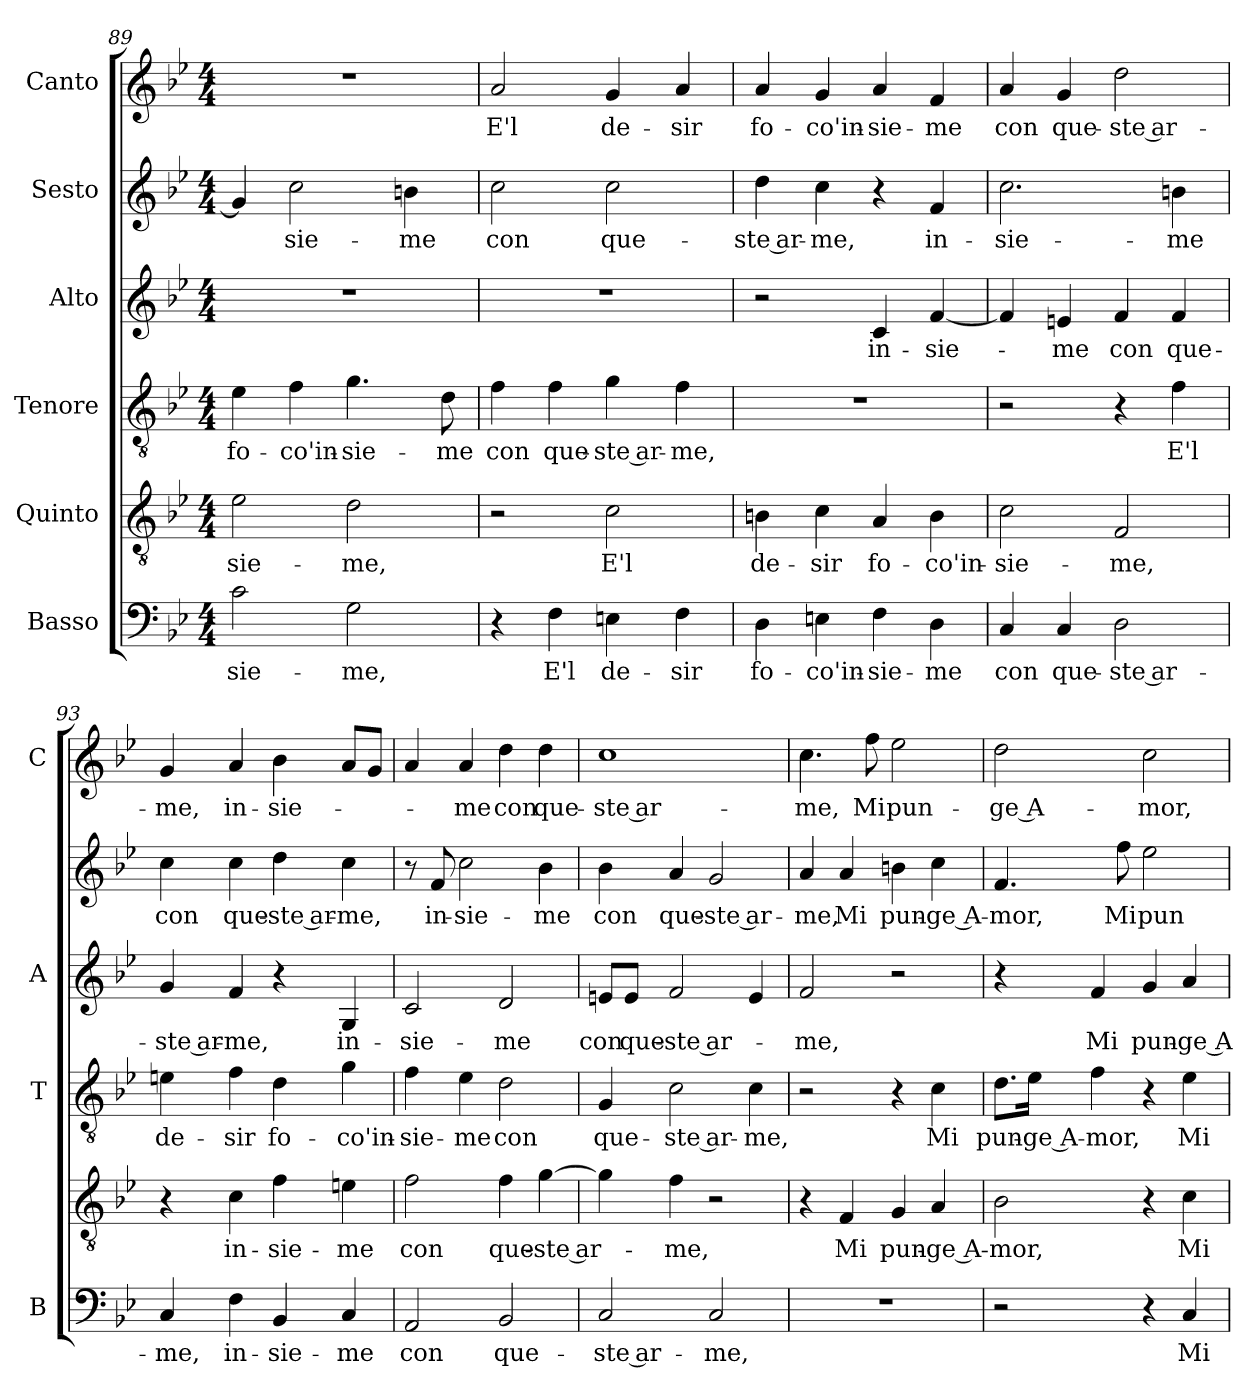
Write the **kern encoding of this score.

**kern	**text	**kern	**text	**kern	**text	**kern	**text	**kern	**text	**kern	**text
*part6	*part6	*part5	*part5	*part4	*part4	*part3	*part3	*part2	*part2	*part1	*part1
*staff6	*staff6	*staff5	*staff5	*staff4	*staff4	*staff3	*staff3	*staff2	*staff2	*staff1	*staff1
*I"Basso	*	*I"Quinto	*	*I"Tenore	*	*I"Alto	*	*I"Sesto	*	*I"Canto	*
*I'B	*	*	*	*I'T	*	*I'A	*	*	*	*I'C	*
*clefF4	*	*clefGv2	*	*clefGv2	*	*clefG2	*	*clefG2	*	*clefG2	*
*k[b-e-]	*	*k[b-e-]	*	*k[b-e-]	*	*k[b-e-]	*	*k[b-e-]	*	*k[b-e-]	*
*B-:	*	*B-:	*	*B-:	*	*B-:	*	*B-:	*	*B-:	*
*M4/4	*	*M4/4	*	*M4/4	*	*M4/4	*	*M4/4	*	*M4/4	*
=89	=89	=89	=89	=89	=89	=89	=89	=89	=89	=89	=89
!	!LO:LY:b	!	!LO:LY:b	!	!LO:LY:b	!	!	!	!	!	!
2c\	-sie-	2e-\	-sie-	4e-\	fo-	1r	.	4g/]	.	1r	.
!	!	!	!	!	!LO:LY:b	!	!	!	!LO:LY:b	!	!
.	.	.	.	4f\	-co'in-	.	.	2cc\	-sie-	.	.
!	!LO:LY:b	!	!LO:LY:b	!	!LO:LY:b	!	!	!	!	!	!
2G\	-me,	2d\	-me,	4.g\	-sie-	.	.	.	.	.	.
!	!	!	!	!	!	!	!	!	!LO:LY:b	!	!
.	.	.	.	.	.	.	.	4bn\	-me	.	.
!	!	!	!	!	!LO:LY:b	!	!	!	!	!	!
.	.	.	.	8d\	-me	.	.	.	.	.	.
=90	=90	=90	=90	=90	=90	=90	=90	=90	=90	=90	=90
!	!	!	!	!	!LO:LY:b	!	!	!	!LO:LY:b	!	!LO:LY:b
4r	.	2r	.	4f\	con	1r	.	2cc\	con	2a/	E'l
!	!LO:LY:b	!	!	!	!LO:LY:b	!	!	!	!	!	!
4F\	E'l	.	.	4f\	que-	.	.	.	.	.	.
!	!LO:LY:b	!	!LO:LY:b	!	!LO:LY:b	!	!	!	!LO:LY:b	!	!LO:LY:b
4En\	de-	2c\	E'l	4g\	-ste ar-	.	.	2cc\	que-	4g/	de-
!	!LO:LY:b	!	!	!	!LO:LY:b	!	!	!	!	!	!LO:LY:b
4F\	-sir	.	.	4f\	-me,	.	.	.	.	4a/	-sir
=91	=91	=91	=91	=91	=91	=91	=91	=91	=91	=91	=91
!	!LO:LY:b	!	!LO:LY:b	!	!	!	!	!	!LO:LY:b	!	!LO:LY:b
4D\	fo-	4Bn\	de-	1r	.	2r	.	4dd\	-ste ar-	4a/	fo-
!	!LO:LY:b	!	!LO:LY:b	!	!	!	!	!	!LO:LY:b	!	!LO:LY:b
4En\	-co'in-	4c\	-sir	.	.	.	.	4cc\	-me,	4g/	-co'in-
!	!LO:LY:b	!	!LO:LY:b	!	!	!	!LO:LY:b	!	!	!	!LO:LY:b
4F\	-sie-	4A/	fo-	.	.	4c/	in-	4r	.	4a/	-sie-
!	!LO:LY:b	!	!LO:LY:b	!	!	!	!LO:LY:b	!	!LO:LY:b	!	!LO:LY:b
4D\	-me	4B\	-co'in-	.	.	[4f/	-sie-	4f/	in-	4f/	-me
!!LO:LB:g=z
=92	=92	=92	=92	=92	=92	=92	=92	=92	=92	=92	=92
!	!LO:LY:b	!	!LO:LY:b	!	!	!	!	!	!LO:LY:b	!	!LO:LY:b
4C/	con	2c\	-sie-	2r	.	4f/]	.	2.cc\	-sie-	4a/	con
!	!LO:LY:b	!	!	!	!	!	!LO:LY:b	!	!	!	!LO:LY:b
4C/	que-	.	.	.	.	4en/	-me	.	.	4g/	que-
!	!LO:LY:b	!	!LO:LY:b	!	!	!	!LO:LY:b	!	!	!	!LO:LY:b
2D\	-ste ar-	2F/	-me,	4r	.	4f/	con	.	.	2dd\	-ste ar-
!	!	!	!	!	!LO:LY:b	!	!LO:LY:b	!	!LO:LY:b	!	!
.	.	.	.	4f\	E'l	4f/	que-	4bn\	-me	.	.
=93	=93	=93	=93	=93	=93	=93	=93	=93	=93	=93	=93
!	!LO:LY:b	!	!	!	!LO:LY:b	!	!LO:LY:b	!	!LO:LY:b	!	!LO:LY:b
4C/	-me,	4r	.	4en\	de-	4g/	-ste ar-	4cc\	con	4g/	-me,
!	!LO:LY:b	!	!LO:LY:b	!	!LO:LY:b	!	!LO:LY:b	!	!LO:LY:b	!	!LO:LY:b
4F\	in-	4c\	in-	4f\	-sir	4f/	-me,	4cc\	que-	4a/	in-
!	!LO:LY:b	!	!LO:LY:b	!	!LO:LY:b	!	!	!	!LO:LY:b	!	!LO:LY:b
4BB-/	-sie-	4f\	-sie-	4d\	fo-	4r	.	4dd\	-ste ar-	4b-\	-sie-
!	!LO:LY:b	!	!LO:LY:b	!	!LO:LY:b	!	!LO:LY:b	!	!LO:LY:b	!	!
4C/	-me	4en\	-me	4g\	-co'in-	4G/	in-	4cc\	-me,	8a/L	.
.	.	.	.	.	.	.	.	.	.	8g/J	.
=94	=94	=94	=94	=94	=94	=94	=94	=94	=94	=94	=94
!	!LO:LY:b	!	!LO:LY:b	!	!LO:LY:b	!	!LO:LY:b	!	!	!	!
2AA/	con	2f\	con	4f\	-sie-	2c/	-sie-	8r	.	4a/	.
!	!	!	!	!	!	!	!	!	!LO:LY:b	!	!
.	.	.	.	.	.	.	.	8f/	in-	.	.
!	!	!	!	!	!LO:LY:b	!	!	!	!LO:LY:b	!	!LO:LY:b
.	.	.	.	4e-\	-me	.	.	2cc\	-sie-	4a/	-me
!	!LO:LY:b	!	!LO:LY:b	!	!LO:LY:b	!	!LO:LY:b	!	!	!	!LO:LY:b
2BB-/	que-	4f\	que-	2d\	con	2d/	-me	.	.	4dd\	con
!	!	!	!LO:LY:b	!	!	!	!	!	!LO:LY:b	!	!LO:LY:b
.	.	[4g\	-ste ar-	.	.	.	.	4b-\	-me	4dd\	que-
=95	=95	=95	=95	=95	=95	=95	=95	=95	=95	=95	=95
!	!LO:LY:b	!	!	!	!LO:LY:b	!	!LO:LY:b	!	!LO:LY:b	!	!LO:LY:b
2C/	-ste ar-	4g\]	.	4G/	que-	8en/L	con	4b-\	con	1cc	-ste ar-
!	!	!	!	!	!	!	!LO:LY:b	!	!	!	!
.	.	.	.	.	.	8e/J	que-	.	.	.	.
!	!	!	!LO:LY:b	!	!LO:LY:b	!	!LO:LY:b	!	!LO:LY:b	!	!
.	.	4f\	-me,	2c\	-ste ar-	2f/	-ste ar-	4a/	que-	.	.
!	!LO:LY:b	!	!	!	!	!	!	!	!LO:LY:b	!	!
2C/	-me,	2r	.	.	.	.	.	2g/	-ste ar-	.	.
!	!	!	!	!	!LO:LY:b	!	!	!	!	!	!
.	.	.	.	4c\	-me,	4e/	.	.	.	.	.
=96	=96	=96	=96	=96	=96	=96	=96	=96	=96	=96	=96
!	!	!	!	!	!	!	!LO:LY:b	!	!LO:LY:b	!	!LO:LY:b
1r	.	4r	.	2r	.	2f/	-me,	4a/	-me,	4.cc\	-me,
!	!	!	!LO:LY:b	!	!	!	!	!	!LO:LY:b	!	!
.	.	4F/	Mi	.	.	.	.	4a/	Mi	.	.
!	!	!	!	!	!	!	!	!	!	!	!LO:LY:b
.	.	.	.	.	.	.	.	.	.	8ff\	Mi
!	!	!	!LO:LY:b	!	!	!	!	!	!LO:LY:b	!	!LO:LY:b
.	.	4G/	pun-	4r	.	2r	.	4bn\	pun-	2ee-\	pun-
!	!	!	!LO:LY:b	!	!LO:LY:b	!	!	!	!LO:LY:b	!	!
.	.	4A/	-ge A-	4c\	Mi	.	.	4cc\	-ge A-	.	.
=97	=97	=97	=97	=97	=97	=97	=97	=97	=97	=97	=97
!	!	!	!LO:LY:b	!	!LO:LY:b	!	!	!	!LO:LY:b	!	!LO:LY:b
2r	.	2B-\	-mor,	8.d\L	pun-	4r	.	4.f/	-mor,	2dd\	-ge A-
!	!	!	!	!	!LO:LY:b	!	!	!	!	!	!
.	.	.	.	16e-\Jk	-ge A-	.	.	.	.	.	.
!	!	!	!	!	!LO:LY:b	!	!LO:LY:b	!	!	!	!
.	.	.	.	4f\	-mor,	4f/	Mi	.	.	.	.
!	!	!	!	!	!	!	!	!	!LO:LY:b	!	!
.	.	.	.	.	.	.	.	8ff\	Mi	.	.
!	!	!	!	!	!	!	!LO:LY:b	!	!LO:LY:b	!	!LO:LY:b
4r	.	4r	.	4r	.	4g/	pun-	2ee-\	pun-	2cc\	-mor,
!	!LO:LY:b	!	!LO:LY:b	!	!LO:LY:b	!	!LO:LY:b	!	!	!	!
4C/	Mi	4c\	Mi	4e-\	Mi	4a/	-ge A-	.	.	.	.
=	=	=	=	=	=	=	=	=	=	=	=
*-	*-	*-	*-	*-	*-	*-	*-	*-	*-	*-	*-
